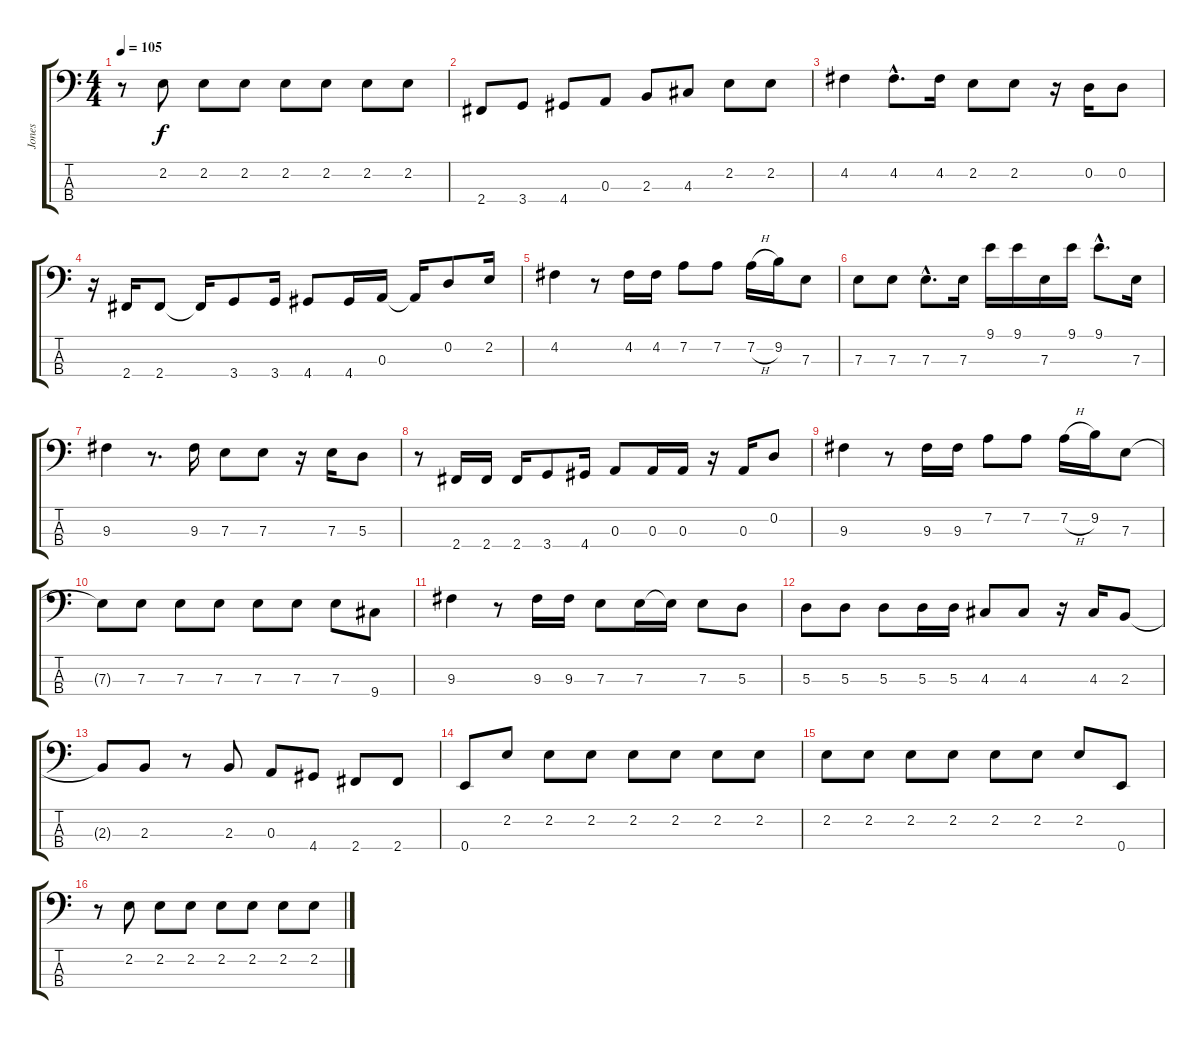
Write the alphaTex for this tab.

\track ("Jones" "Jones") {instrument electricbassfinger}
\staff {score tabs}
\tuning (G2 D2 A1 E1) {hide}
\ts (4 4)
\tempo 105
\clef f4
\ks c
r.8{dy f} 2.2.8 2.2.8 2.2.8 2.2.8 2.2.8 2.2.8 2.2.8 |
2.4.8 3.4.8 4.4.8 0.3.8 2.3.8 4.3.8 2.2.8 2.2.8 |
4.2.4 4.2{hac}.8{d} 4.2.16 2.2.8 2.2.8 r.16 0.2.16 0.2.8 |
r.16 2.4.16 2.4.8 2.4{t}.16 3.4.8 3.4.16 4.4.8 4.4.16 0.3.16 0.3{t}.16 0.2.8 2.2.16 |
4.2.4 r.8 4.2.16 4.2.16 7.2.8 7.2.8 7.2{h}.16 9.2.16 7.3.8 |
7.3.8 7.3.8 7.3{hac}.8{d} 7.3.16 9.1.16 9.1.16 7.3.16 9.1.16 9.1{hac}.8{d} 7.3.16 |
9.3.4 r.8{d} 9.3.16 7.3.8 7.3.8 r.16 7.3.16 5.3.8 |
r.8 2.4.16 2.4.16 2.4.16 3.4.8 4.4.16 0.3.8 0.3.16 0.3.16 r.16 0.3.16 0.2.8 |
9.3.4 r.8 9.3.16 9.3.16 7.2.8 7.2.8 7.2{h}.16 9.2.16 7.3.8 |
7.3{t}.8 7.3.8 7.3.8 7.3.8 7.3.8 7.3.8 7.3.8 9.4.8 |
9.3.4 r.8 9.3.16 9.3.16 7.3.8 7.3.16 7.3{t}.16 7.3.8 5.3.8 |
5.3.8 5.3.8 5.3.8 5.3.16 5.3.16 4.3.8 4.3.8 r.16 4.3.16 2.3.8 |
2.3{t}.8 2.3.8 r.8 2.3.8 0.3.8 4.4.8 2.4.8 2.4.8 |
0.4.8 2.2.8 2.2.8 2.2.8 2.2.8 2.2.8 2.2.8 2.2.8 |
2.2.8 2.2.8 2.2.8 2.2.8 2.2.8 2.2.8 2.2.8 0.4.8 |
r.8 2.2.8 2.2.8 2.2.8 2.2.8 2.2.8 2.2.8 2.2.8
